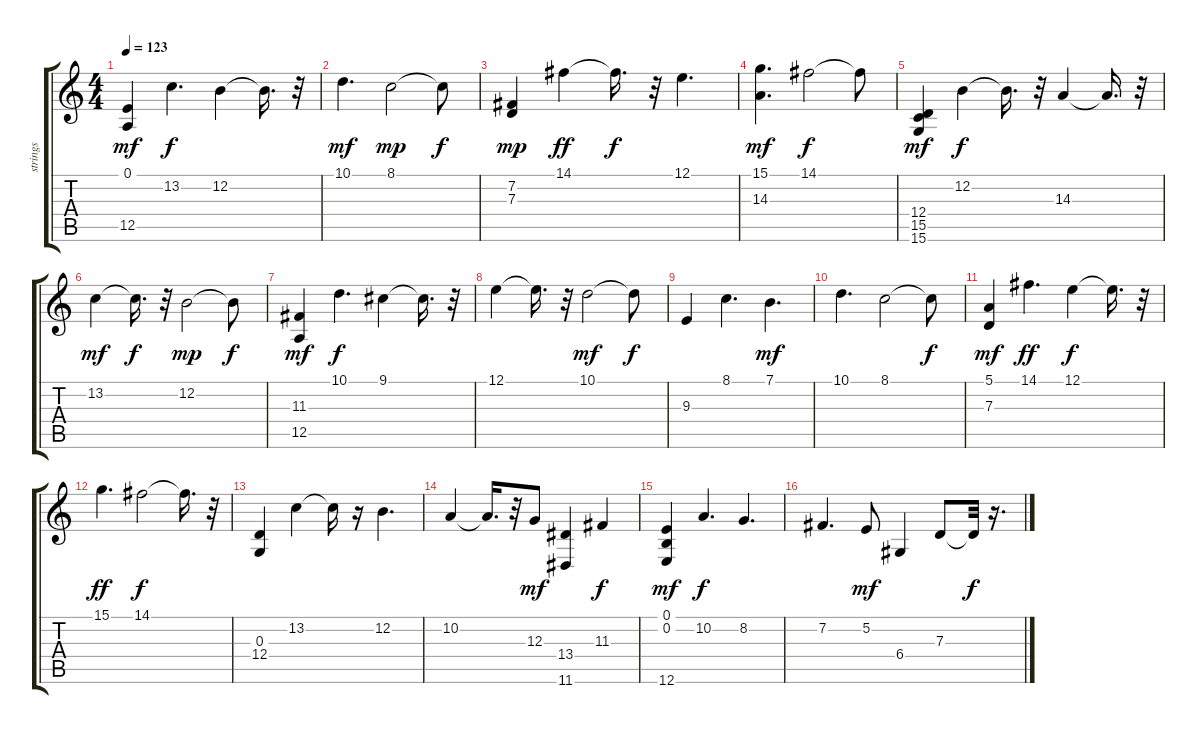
\track ("strings " "strings ") {instrument stringensemble1}
\staff {score tabs}
\tuning (E4 B3 G3 D3 A2 E2) {hide}
\ts (4 4)
\tempo 123
\clef g2
\ks c
(0.1 12.5).4{dy mf} 13.2.4{d dy f} 12.2.4 12.2{t}.16{d} r.32 |
10.1.4{d dy mf} 8.1.2{dy mp} 8.1{t}.8{dy f} |
(7.2 7.3).4{dy mp} 14.1.4{dy ff} 14.1{t}.16{d dy f} r.32 12.1.4{d} |
(15.1 14.3).4{d dy mf} 14.1.2{dy f} 14.1{t}.8 |
(12.4 15.5 15.6).4{dy mf} 12.2.4{dy f} 12.2{t}.16{d} r.32 14.3.4 14.3{t}.16{d} r.32 |
13.2.4{dy mf} 13.2{t}.16{d dy f} r.32 12.2.2{dy mp} 12.2{t}.8{dy f} |
(11.3 12.5).4{dy mf} 10.1.4{d dy f} 9.1.4 9.1{t}.16{d} r.32 |
12.1.4 12.1{t}.16{d} r.32 10.1.2{dy mf} 10.1{t}.8{dy f} |
9.3.4 8.1.4{d} 7.1.4{d dy mf} |
10.1.4{d} 8.1.2 8.1{t}.8{dy f} |
(5.1 7.3).4{dy mf} 14.1.4{d dy ff} 12.1.4{dy f} 12.1{t}.16{d} r.32 |
15.1.4{d dy ff} 14.1.2{dy f} 14.1{t}.16{d} r.32 |
(0.3 12.4).4 13.2.4 13.2{t}.16 r.16 12.2.4{d} |
10.2.4 10.2{t}.16{d} r.32 12.3.8{dy mf} (13.4 11.6).4 11.3.4{dy f} |
(0.1 0.2 12.6).4{dy mf} 10.2.4{d dy f} 8.2.4{d} |
7.2.4{d} 5.2.8{dy mf} 6.4.4 7.3.8 7.3{t}.32{dy f} r.16{d}
